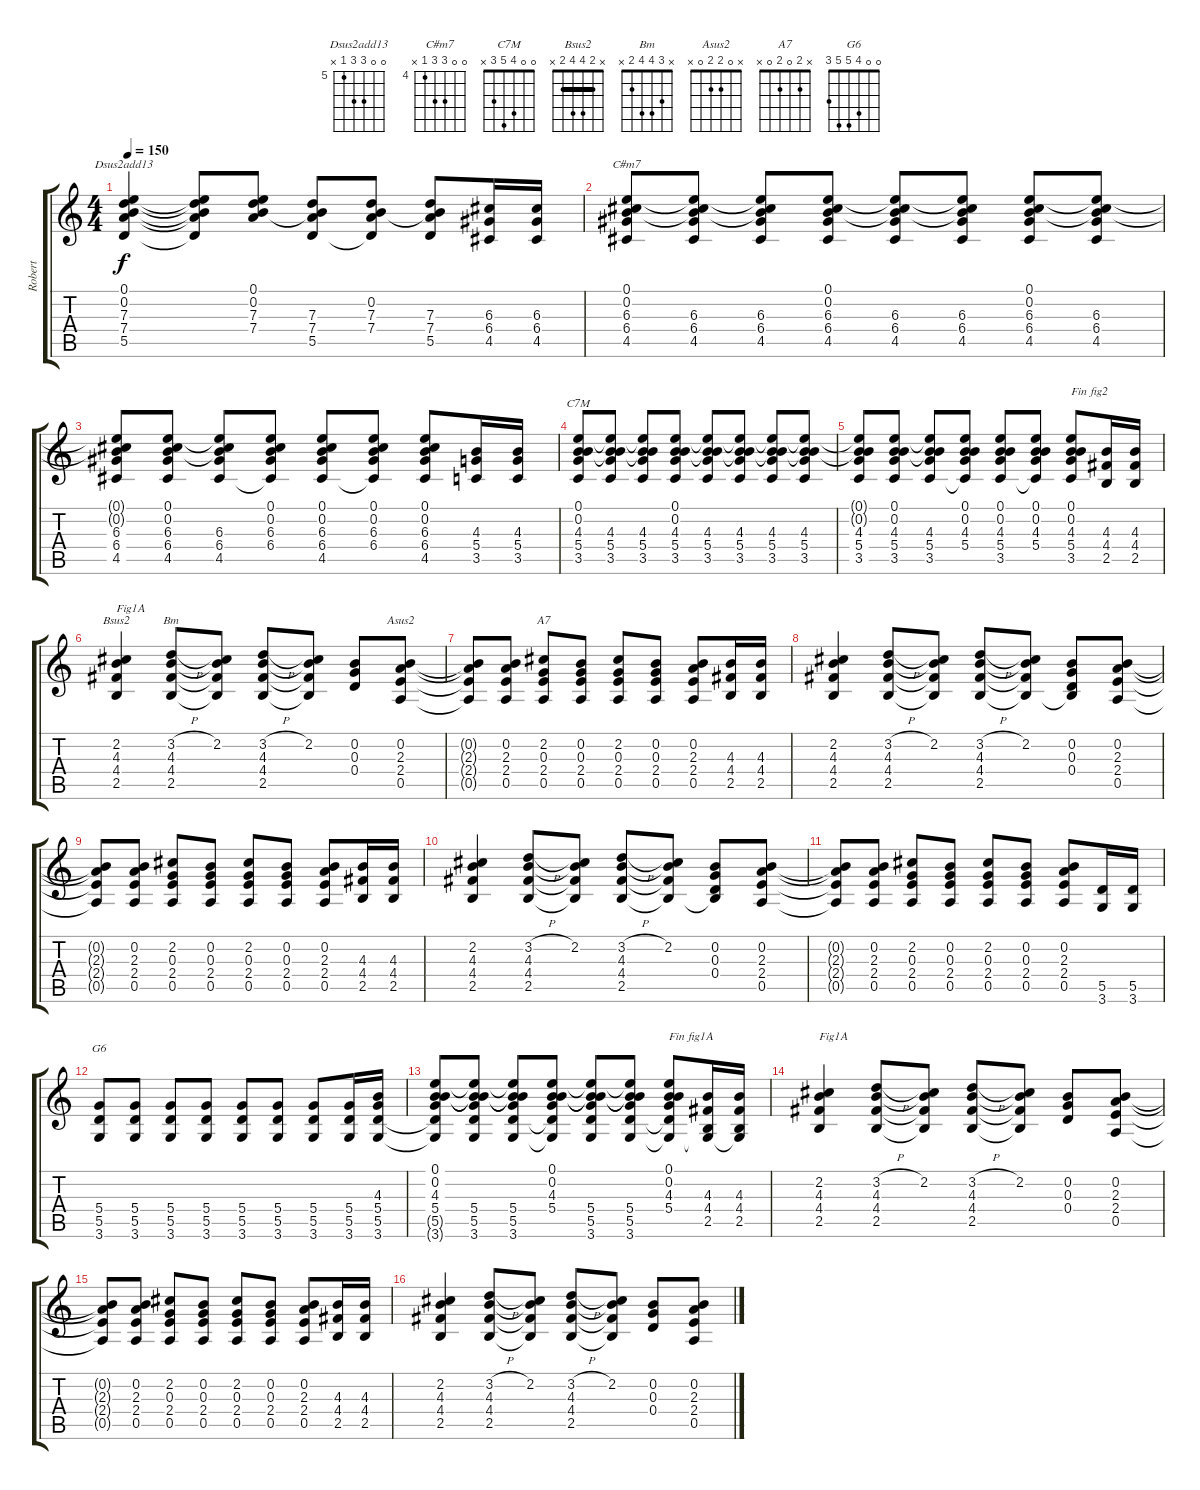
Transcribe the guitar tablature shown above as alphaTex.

\track ("Robert" "Robert") {instrument electricguitarclean}
\staff {score tabs}
\tuning (E4 B3 G3 D3 A2 E2) {hide}
\chord ("Dsus2add13" 0 0 7 7 5 x) {firstfret 5}
\chord ("C#m7" 0 0 6 6 4 x) {firstfret 4}
\chord ("C7M" 0 0 4 5 3 x)
\chord ("Bsus2" x 2 4 4 2 x) {barre 2}
\chord ("Bm" x 3 4 4 2 x)
\chord ("Asus2" x 0 2 2 0 x)
\chord ("A7" x 2 0 2 0 x)
\chord ("G6" 0 0 4 5 5 3)
\ts (4 4)
\tempo 150
\clef g2
\ks c
(0.1 0.2 7.3 7.4 5.5).4{ch "Dsus2add13" dy f} (0.1{t} 0.2{t} 7.3{t} 7.4{t} 5.5{t}).8 (0.1 0.2 7.3 7.4).8 (0.2{t} 7.3 7.4 5.5).8 (0.2 7.3 7.4 5.5{t}).8 (0.2{t} 7.3 7.4 5.5).8 (6.3 6.4 4.5).16 (6.3 6.4 4.5).16 |
(0.1 0.2 6.3 6.4 4.5).8{ch "C#m7"} (0.1{t} 0.2{t} 6.3 6.4 4.5).8 (0.1{t} 0.2{t} 6.3 6.4 4.5).8 (0.1 0.2 6.3 6.4 4.5).8 (0.1{t} 0.2{t} 6.3 6.4 4.5).8 (0.1{t} 0.2{t} 6.3 6.4 4.5).8 (0.1 0.2 6.3 6.4 4.5).8 (0.1{t} 0.2{t} 6.3 6.4 4.5).8 |
(0.1{t} 0.2{t} 6.3 6.4 4.5).8 (0.1 0.2 6.3 6.4 4.5).8 (0.1{t} 0.2{t} 6.3 6.4 4.5).8 (0.1 0.2 6.3 6.4 4.5{t}).8 (0.1 0.2 6.3 6.4 4.5).8 (0.1 0.2 6.3 6.4 4.5{t}).8 (0.1 0.2 6.3 6.4 4.5).8 (4.3 5.4 3.5).16 (4.3 5.4 3.5).16 |
(0.1 0.2 4.3 5.4 3.5).8{ch "C7M"} (0.1{t} 0.2{t} 4.3 5.4 3.5).8 (0.1{t} 0.2{t} 4.3 5.4 3.5).8 (0.1 0.2 4.3 5.4 3.5).8 (0.1{t} 0.2{t} 4.3 5.4 3.5).8 (0.1{t} 0.2{t} 4.3 5.4 3.5).8 (0.1{t} 0.2{t} 4.3 5.4 3.5).8 (0.1{t} 0.2{t} 4.3 5.4 3.5).8 |
(0.1{t} 0.2{t} 4.3 5.4 3.5).8 (0.1 0.2 4.3 5.4 3.5).8 (0.1{t} 0.2{t} 4.3 5.4 3.5).8 (0.1 0.2 4.3 5.4 3.5{t}).8 (0.1 0.2 4.3 5.4 3.5).8 (0.1 0.2 4.3 5.4 3.5{t}).8 (0.1 0.2 4.3 5.4 3.5).8{txt "Fin fig2"} (4.3 4.4 2.5).16 (4.3 4.4 2.5).16 |
(2.2 4.3 4.4 2.5).4{ch "Bsus2" txt "Fig1A"} (3.2{h} 4.3 4.4 2.5).8{ch "Bm"} (2.2 4.3{t} 4.4{t} 2.5{t}).8 (3.2{h} 4.3 4.4 2.5).8 (2.2 4.3{t} 4.4{t} 2.5{t}).8 (0.2 0.3 0.4).8 (0.2 2.3 2.4 0.5).8{ch "Asus2"} |
(0.2{t} 2.3{t} 2.4{t} 0.5{t}).8 (0.2 2.3 2.4 0.5).8 (2.2 0.3 2.4 0.5).8{ch "A7"} (0.2 0.3 2.4 0.5).8 (2.2 0.3 2.4 0.5).8 (0.2 0.3 2.4 0.5).8 (0.2 2.3 2.4 0.5).8 (4.3 4.4 2.5).16 (4.3 4.4 2.5).16 |
(2.2 4.3 4.4 2.5).4 (3.2{h} 4.3 4.4 2.5).8 (2.2 4.3{t} 4.4{t} 2.5{t}).8 (3.2{h} 4.3 4.4 2.5).8 (2.2 4.3{t} 4.4{t} 2.5{t}).8 (0.2 0.3 0.4 2.5{t}).8 (0.2 2.3 2.4 0.5).8 |
(0.2{t} 2.3{t} 2.4{t} 0.5{t}).8 (0.2 2.3 2.4 0.5).8 (2.2 0.3 2.4 0.5).8 (0.2 0.3 2.4 0.5).8 (2.2 0.3 2.4 0.5).8 (0.2 0.3 2.4 0.5).8 (0.2 2.3 2.4 0.5).8 (4.3 4.4 2.5).16 (4.3 4.4 2.5).16 |
(2.2 4.3 4.4 2.5).4 (3.2{h} 4.3 4.4 2.5).8 (2.2 4.3{t} 4.4{t} 2.5{t}).8 (3.2{h} 4.3 4.4 2.5).8 (2.2 4.3{t} 4.4{t} 2.5{t}).8 (0.2 0.3 0.4 2.5{t}).8 (0.2 2.3 2.4 0.5).8 |
(0.2{t} 2.3{t} 2.4{t} 0.5{t}).8 (0.2 2.3 2.4 0.5).8 (2.2 0.3 2.4 0.5).8 (0.2 0.3 2.4 0.5).8 (2.2 0.3 2.4 0.5).8 (0.2 0.3 2.4 0.5).8 (0.2 2.3 2.4 0.5).8 (5.5 3.6).16 (5.5 3.6).16 |
(5.4 5.5 3.6).8{ch "G6"} (5.4 5.5 3.6).8 (5.4 5.5 3.6).8 (5.4 5.5 3.6).8 (5.4 5.5 3.6).8 (5.4 5.5 3.6).8 (5.4 5.5 3.6).8 (5.4 5.5 3.6).16 (4.3 5.4 5.5 3.6).16 |
(0.1 0.2 4.3 5.4 5.5{t} 3.6{t}).8 (0.1{t} 0.2{t} 4.3{t} 5.4 5.5 3.6).8 (0.1{t} 0.2{t} 4.3{t} 5.4 5.5 3.6).8 (0.1 0.2 4.3 5.4 5.5{t} 3.6{t}).8 (0.1{t} 0.2{t} 4.3{t} 5.4 5.5 3.6).8 (0.1{t} 0.2{t} 4.3{t} 5.4 5.5 3.6).8 (0.1 0.2 4.3 5.4 5.5{t} 3.6{t}).8{txt "Fin fig1A"} (4.3 4.4 2.5 3.6{t}).16 (4.3 4.4 2.5 3.6{t}).16 |
(2.2 4.3 4.4 2.5).4{txt "Fig1A"} (3.2{h} 4.3 4.4 2.5).8 (2.2 4.3{t} 4.4{t} 2.5{t}).8 (3.2{h} 4.3 4.4 2.5).8 (2.2 4.3{t} 4.4{t} 2.5{t}).8 (0.2 0.3 0.4).8 (0.2 2.3 2.4 0.5).8 |
(0.2{t} 2.3{t} 2.4{t} 0.5{t}).8 (0.2 2.3 2.4 0.5).8 (2.2 0.3 2.4 0.5).8 (0.2 0.3 2.4 0.5).8 (2.2 0.3 2.4 0.5).8 (0.2 0.3 2.4 0.5).8 (0.2 2.3 2.4 0.5).8 (4.3 4.4 2.5).16 (4.3 4.4 2.5).16 |
(2.2 4.3 4.4 2.5).4 (3.2{h} 4.3 4.4 2.5).8 (2.2 4.3{t} 4.4{t} 2.5{t}).8 (3.2{h} 4.3 4.4 2.5).8 (2.2 4.3{t} 4.4{t} 2.5{t}).8 (0.2 0.3 0.4).8 (0.2 2.3 2.4 0.5).8
